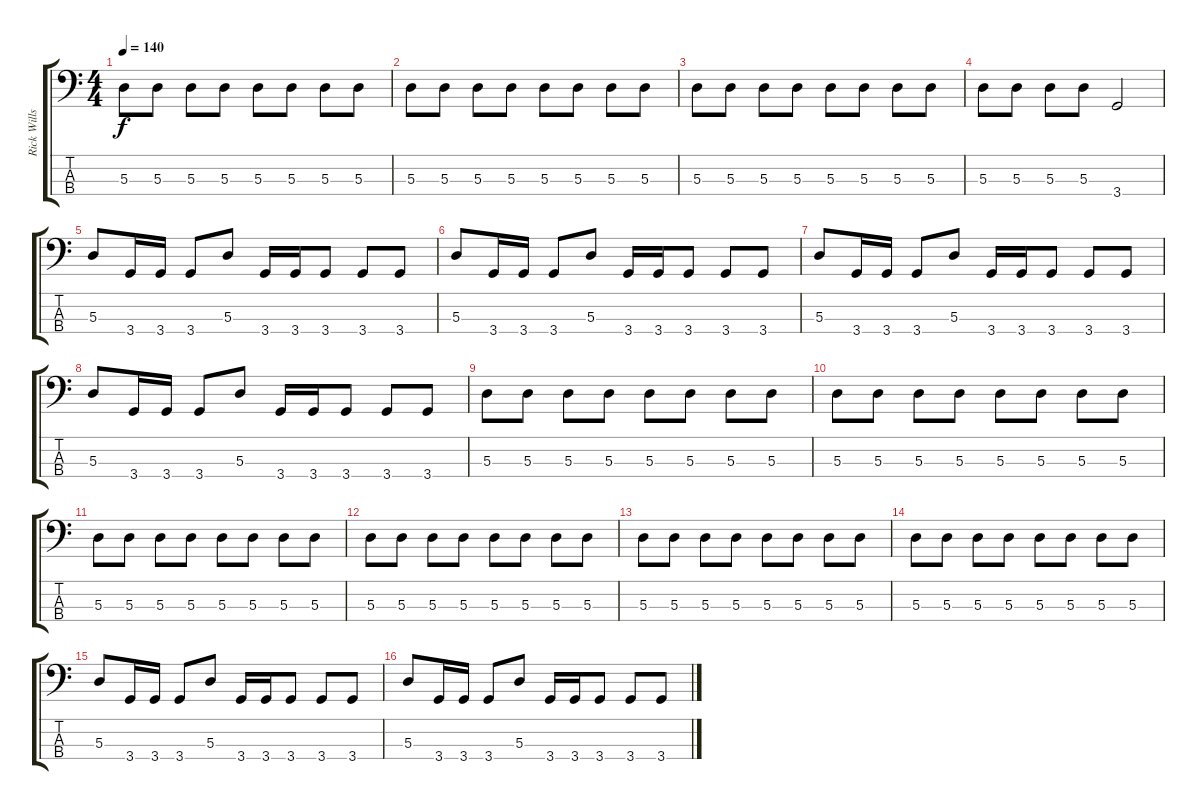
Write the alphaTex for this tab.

\track ("Rick Wills (Bass)" "Rick Wills") {instrument electricbassfinger}
\staff {score tabs}
\tuning (G2 D2 A1 E1) {hide}
\ts (4 4)
\tempo 140
\clef f4
\ks c
5.3.8{dy f} 5.3.8 5.3.8 5.3.8 5.3.8 5.3.8 5.3.8 5.3.8 |
5.3.8 5.3.8 5.3.8 5.3.8 5.3.8 5.3.8 5.3.8 5.3.8 |
5.3.8 5.3.8 5.3.8 5.3.8 5.3.8 5.3.8 5.3.8 5.3.8 |
5.3.8 5.3.8 5.3.8 5.3.8 3.4.2 |
5.3.8 3.4.16 3.4.16 3.4.8 5.3.8 3.4.16 3.4.16 3.4.8 3.4.8 3.4.8 |
5.3.8 3.4.16 3.4.16 3.4.8 5.3.8 3.4.16 3.4.16 3.4.8 3.4.8 3.4.8 |
5.3.8 3.4.16 3.4.16 3.4.8 5.3.8 3.4.16 3.4.16 3.4.8 3.4.8 3.4.8 |
5.3.8 3.4.16 3.4.16 3.4.8 5.3.8 3.4.16 3.4.16 3.4.8 3.4.8 3.4.8 |
5.3.8 5.3.8 5.3.8 5.3.8 5.3.8 5.3.8 5.3.8 5.3.8 |
5.3.8 5.3.8 5.3.8 5.3.8 5.3.8 5.3.8 5.3.8 5.3.8 |
5.3.8 5.3.8 5.3.8 5.3.8 5.3.8 5.3.8 5.3.8 5.3.8 |
5.3.8 5.3.8 5.3.8 5.3.8 5.3.8 5.3.8 5.3.8 5.3.8 |
5.3.8 5.3.8 5.3.8 5.3.8 5.3.8 5.3.8 5.3.8 5.3.8 |
5.3.8 5.3.8 5.3.8 5.3.8 5.3.8 5.3.8 5.3.8 5.3.8 |
5.3.8 3.4.16 3.4.16 3.4.8 5.3.8 3.4.16 3.4.16 3.4.8 3.4.8 3.4.8 |
5.3.8 3.4.16 3.4.16 3.4.8 5.3.8 3.4.16 3.4.16 3.4.8 3.4.8 3.4.8
